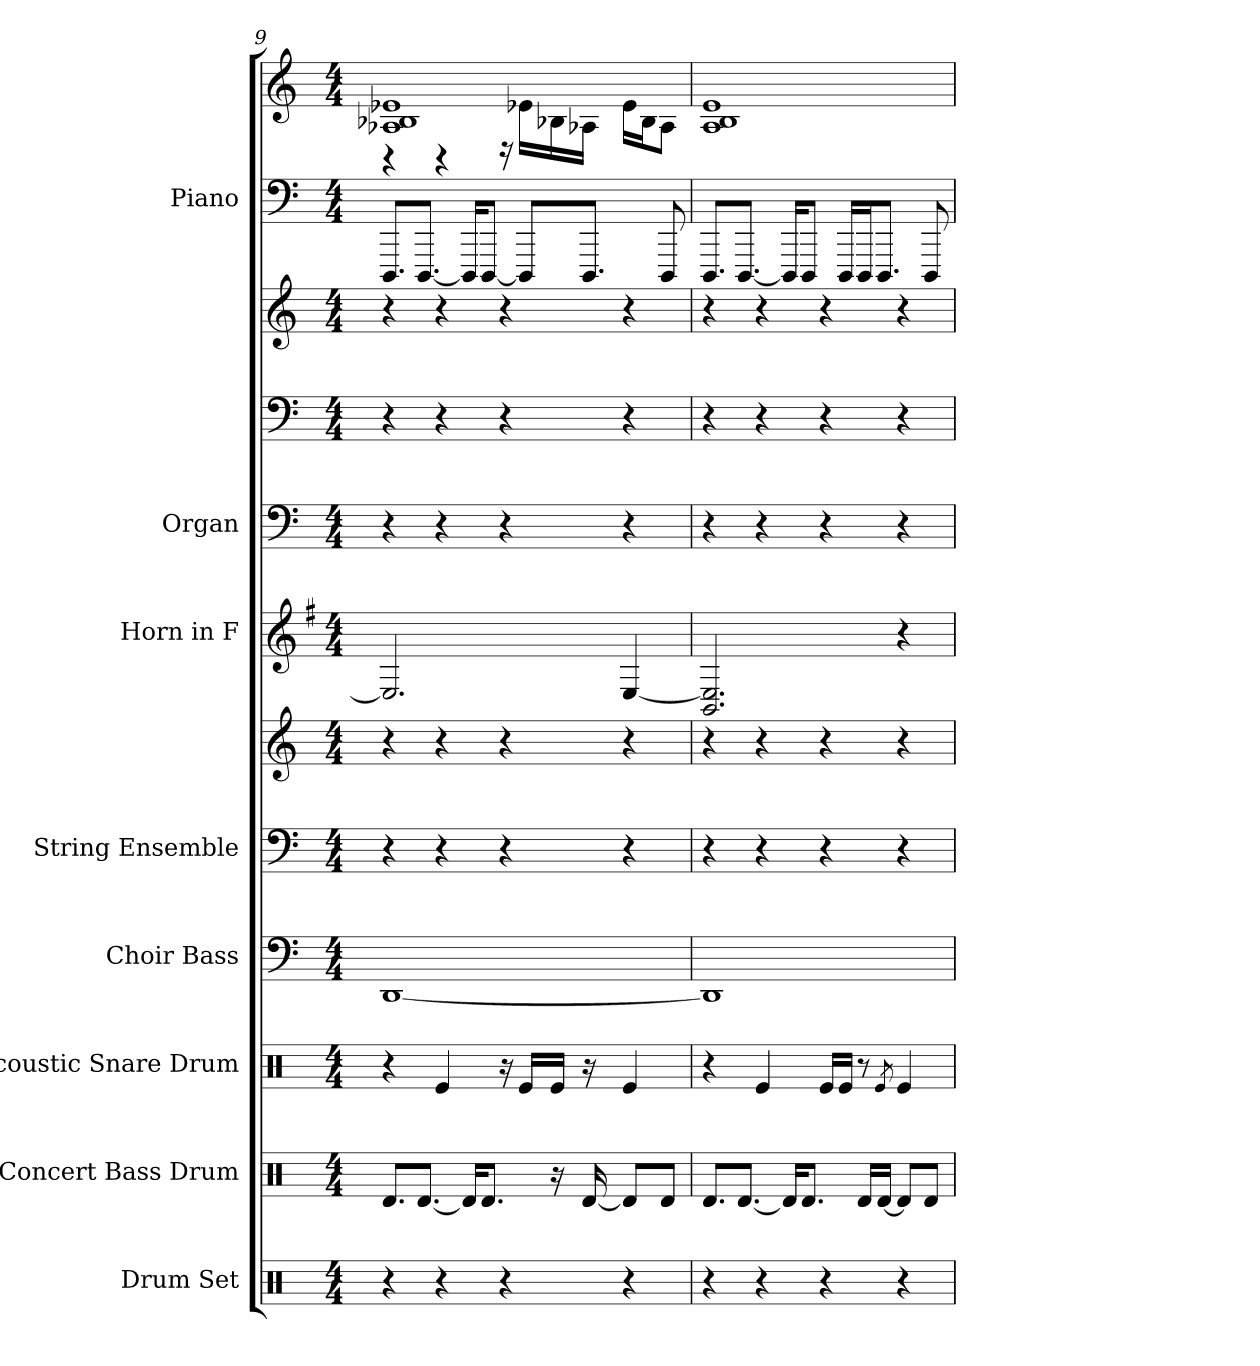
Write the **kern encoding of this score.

**kern	**kern	**kern	**kern	**kern	**kern	**kern	**kern	**kern	**kern	**kern	**kern
*part8	*part7	*part6	*part5	*part4	*part4	*part3	*part2	*part2	*part2	*part1	*part1
*staff12	*staff11	*staff10	*staff9	*staff8	*staff7	*staff6	*staff5	*staff4	*staff3	*staff2	*staff1
*I"Drum Set	*I"Concert Bass Drum	*I"Acoustic Snare Drum	*I"Choir Bass	*I"String Ensemble	*	*I"Horn in F	*I"Organ	*	*	*I"Piano	*
*I'Drums	*I'CBD	*I'Snr	*I'Bass	*I'St. Ens.	*	*	*I'Org.	*	*	*I'Pno.	*
*clefX	*clefX	*clefX	*clefF4	*clefF4	*clefG2	*clefG2	*clefF4	*clefF4	*clefG2	*clefF4	*clefG2
*	*	*	*	*	*	*ITrd4c7	*	*	*	*	*
*k[]	*k[]	*k[]	*k[]	*k[]	*k[]	*k[]	*k[]	*k[]	*k[]	*k[]	*k[]
*M4/4	*M4/4	*M4/4	*M4/4	*M4/4	*M4/4	*M4/4	*M4/4	*M4/4	*M4/4	*M4/4	*M4/4
=9	=9	=9	=9	=9	=9	=9	=9	=9	=9	=9	=9
*	*	*	*	*	*	*	*	*	*	*	*^
4r	8.RdL	4r	[1DD	4r	4r	2.AA]	4r	4r	4r	8.DDDL	1e-X 1A-X 1B-X	4r
.	[8.RdJ	.	.	.	.	.	.	.	.	[8.DDDJ	.	.
4r	.	4Re	.	4r	4r	.	4r	4r	4r	.	.	4r
.	16RdKL]	.	.	.	.	.	.	.	.	16DDDKL]	.	.
.	8.RdJ	.	.	.	.	.	.	.	.	[8DDDJ	.	.
4r	.	16r	.	4r	4r	.	4r	4r	4r	.	.	16r
.	.	16ReLL	.	.	.	.	.	.	.	8DDDL]	.	16e-XLL
.	16r	16ReJJ	.	.	.	.	.	.	.	.	.	16B-X
.	[16Rd	16r	.	.	.	.	.	.	.	8.DDDJ	.	16A-XJJ
4r	8RdL]	4Re	.	4r	4r	[4AA	4r	4r	4r	.	.	16e-LL
.	.	.	.	.	.	.	.	.	.	.	.	16B-J
.	8RdJ	.	.	.	.	.	.	.	.	8DDD	.	8A-J
*	*	*	*	*	*	*	*	*	*	*	*v	*v
=10	=10	=10	=10	=10	=10	=10	=10	=10	=10	=10	=10
4r	8.RdL	4r	1DD]	4r	4r	2.AA] 2.EE	4r	4r	4r	8.DDDL	1A 1B 1e
.	[8.RdJ	.	.	.	.	.	.	.	.	[8.DDDJ	.
4r	.	4Re	.	4r	4r	.	4r	4r	4r	.	.
.	16RdKL]	.	.	.	.	.	.	.	.	16DDDKL]	.
.	8.RdJ	.	.	.	.	.	.	.	.	8DDDJ	.
4r	.	16ReLL	.	4r	4r	.	4r	4r	4r	.	.
.	.	16ReJJ	.	.	.	.	.	.	.	16DDDLL	.
.	16RdLL	8r	.	.	.	.	.	.	.	16DDDJ	.
.	[16RdJJ	.	.	.	.	.	.	.	.	8.DDDJ	.
.	.	8qRe	.	.	.	.	.	.	.	.	.
4r	8RdL]	4Re	.	4r	4r	4r	4r	4r	4r	.	.
.	8RdJ	.	.	.	.	.	.	.	.	8DDD	.
=	=	=	=	=	=	=	=	=	=	=	=
*-	*-	*-	*-	*-	*-	*-	*-	*-	*-	*-	*-
